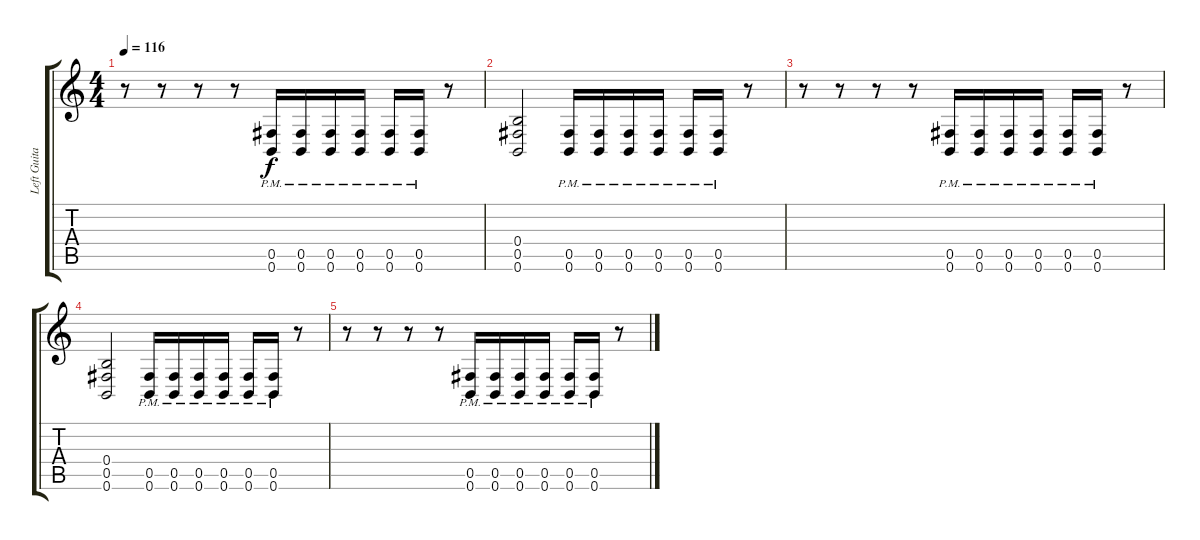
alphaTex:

\track ("Left Guitar" "Left Guita") {instrument distortionguitar}
\staff {score tabs}
\tuning (Db4 Ab3 E3 B2 Gb2 B1) {hide}
\ts (4 4)
\tempo 116
\clef g2
\ks c
r.8{dy f} r.8 r.8 r.8 (0.5{pm} 0.6{pm}).16 (0.5{pm} 0.6{pm}).16 (0.5{pm} 0.6{pm}).16 (0.5{pm} 0.6{pm}).16 (0.5{pm} 0.6{pm}).16 (0.5{pm} 0.6{pm}).16 r.8 |
(0.4 0.5 0.6).2 (0.5{pm} 0.6{pm}).16 (0.5{pm} 0.6{pm}).16 (0.5{pm} 0.6{pm}).16 (0.5{pm} 0.6{pm}).16 (0.5{pm} 0.6{pm}).16 (0.5{pm} 0.6{pm}).16 r.8 |
r.8 r.8 r.8 r.8 (0.5{pm} 0.6{pm}).16 (0.5{pm} 0.6{pm}).16 (0.5{pm} 0.6{pm}).16 (0.5{pm} 0.6{pm}).16 (0.5{pm} 0.6{pm}).16 (0.5{pm} 0.6{pm}).16 r.8 |
(0.4 0.5 0.6).2 (0.5{pm} 0.6{pm}).16 (0.5{pm} 0.6{pm}).16 (0.5{pm} 0.6{pm}).16 (0.5{pm} 0.6{pm}).16 (0.5{pm} 0.6{pm}).16 (0.5{pm} 0.6{pm}).16 r.8 |
r.8 r.8 r.8 r.8 (0.5{pm} 0.6{pm}).16 (0.5{pm} 0.6{pm}).16 (0.5{pm} 0.6{pm}).16 (0.5{pm} 0.6{pm}).16 (0.5{pm} 0.6{pm}).16 (0.5{pm} 0.6{pm}).16 r.8
